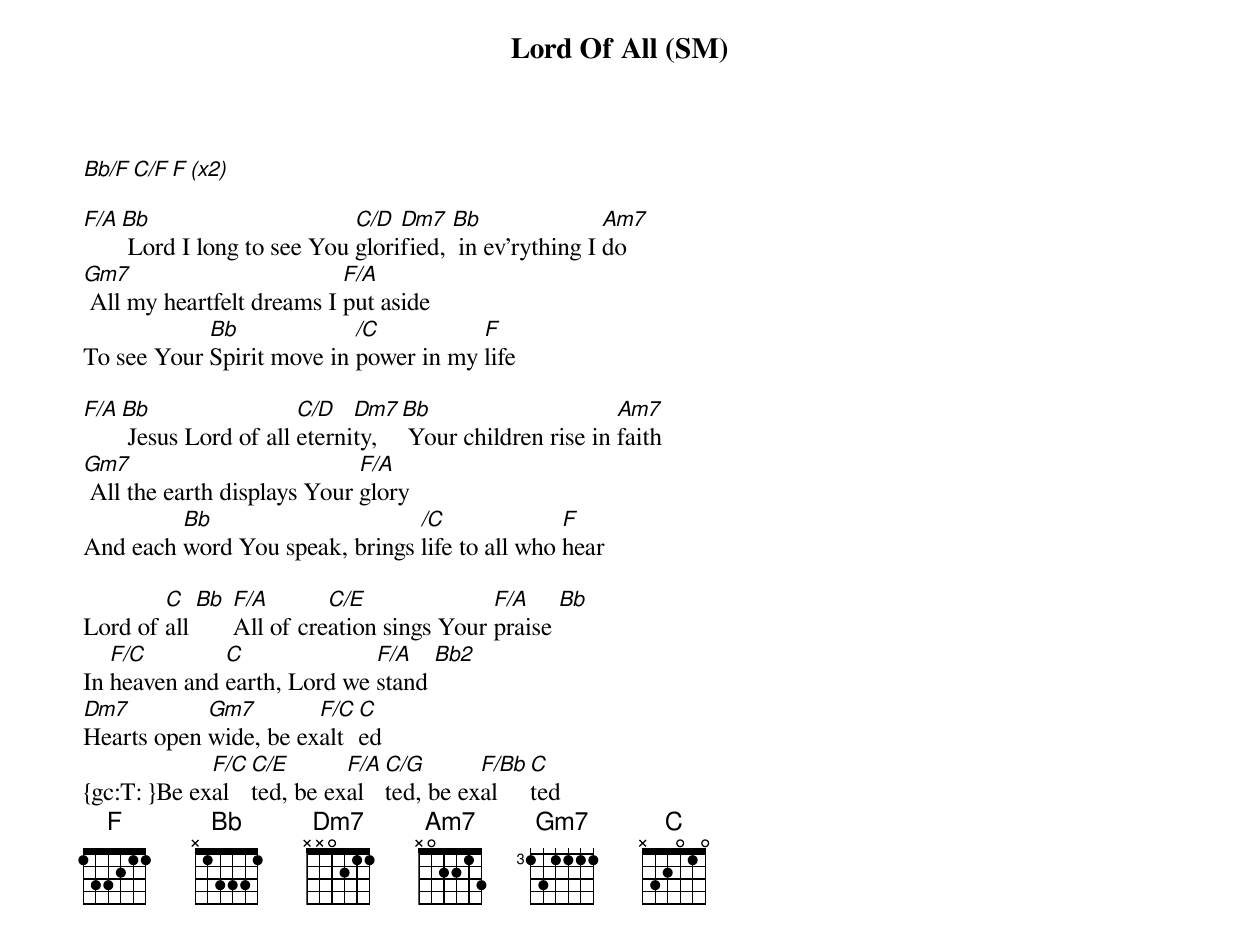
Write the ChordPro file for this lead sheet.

{title: Lord Of All (SM)}
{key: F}
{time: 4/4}
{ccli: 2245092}
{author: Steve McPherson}
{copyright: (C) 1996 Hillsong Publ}

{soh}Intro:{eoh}
[Bb/F][C/F][F][(x2)]

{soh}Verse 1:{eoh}
[F/A][Bb] Lord I long to see You [C/D]glori[Dm7]fied, [Bb] in ev'rything I [Am7]do
[Gm7] All my heartfelt dreams I [F/A]put aside
To see Your [Bb]Spirit move in [/C]power in my [F]life

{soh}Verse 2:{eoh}
[F/A][Bb] Jesus Lord of all [C/D]eterni[Dm7]ty, [Bb] Your children rise in [Am7]faith
[Gm7] All the earth displays Your [F/A]glory
And each [Bb]word You speak, brings [/C]life to all who [F]hear

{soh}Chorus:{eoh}
Lord of [C]all [Bb] [F/A]All of cre[C/E]ation sings Your [F/A]praise [Bb]
In [F/C]heaven and [C]earth, Lord we [F/A]stand [Bb2]
[Dm7]Hearts open [Gm7]wide, be ex[F/C]alt[C]ed
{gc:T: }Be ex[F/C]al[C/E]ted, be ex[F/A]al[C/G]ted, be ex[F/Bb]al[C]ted
